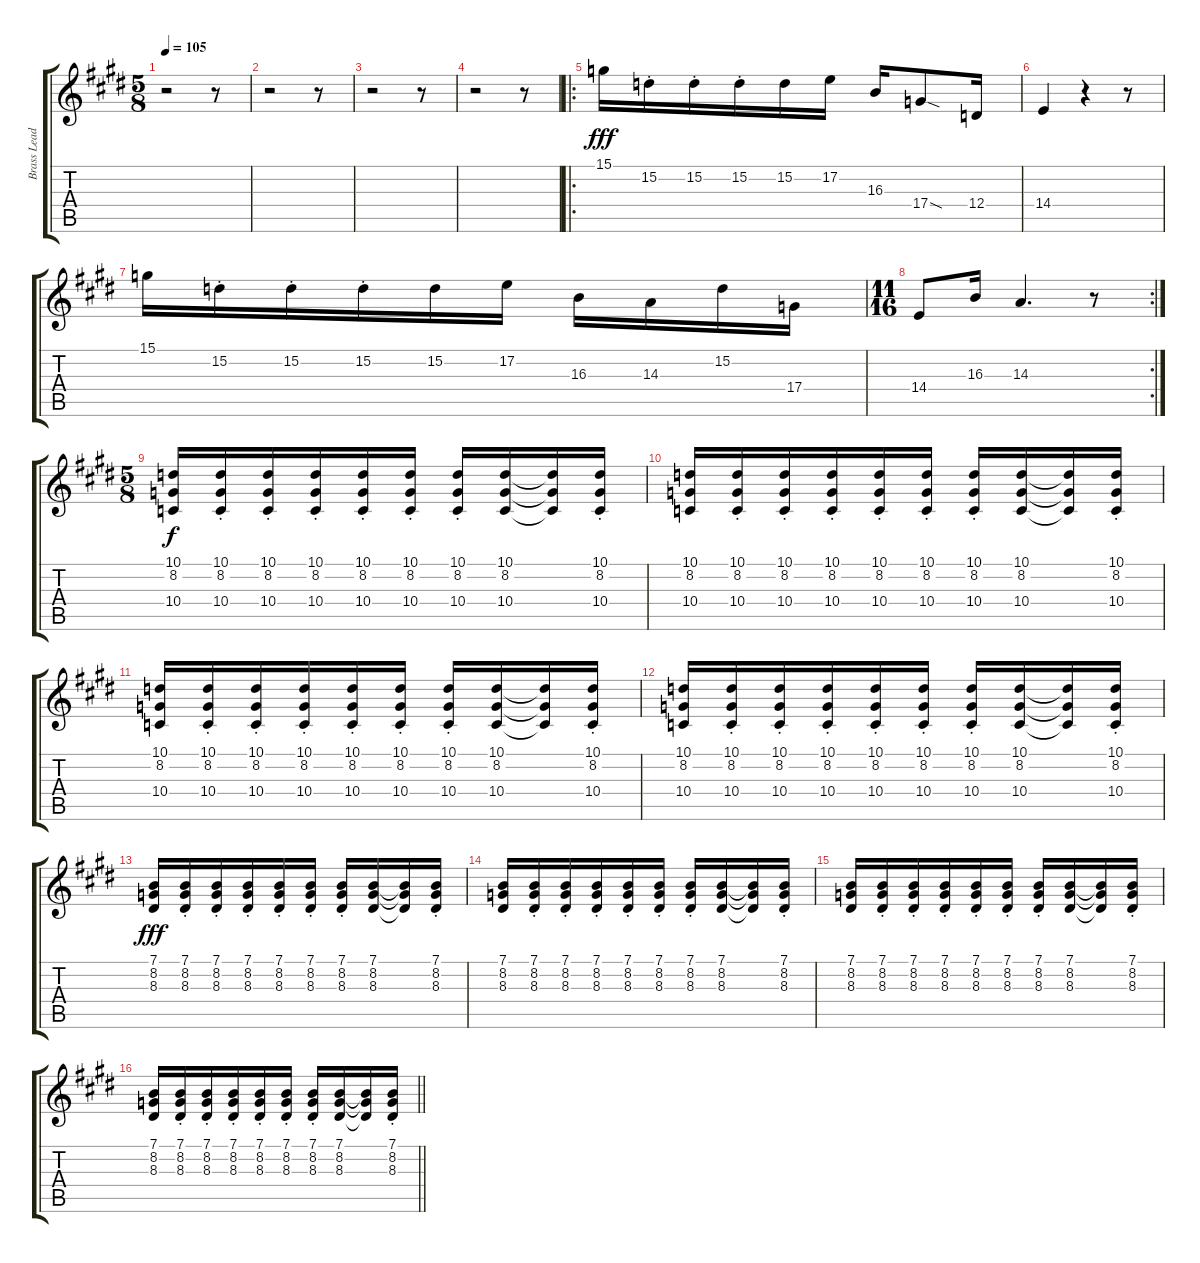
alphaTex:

\track ("Brass Lead" "Brass Lead") {instrument altosax}
\staff {score tabs}
\tuning (E4 B3 G3 D3 A2 E2) {hide}
\ts (5 8)
\tempo 105
\clef g2
\ks e
r.2{dy fff} r.8 |
\ks c#minor
r.2 r.8 |
r.2 r.8 |
r.2 r.8 |
\ro
\ks e
15.1.16 15.2{st}.16 15.2{st}.16 15.2{st}.16 15.2.16 17.2.16 16.3.16 17.4{sod}.8 12.4.16 |
\ks c#minor
14.4.4 r.4 r.8 |
15.1.16 15.2{st}.16 15.2{st}.16 15.2{st}.16 15.2.16 17.2.16 16.3.16 14.3.16 15.2.16 17.4.16 |
\rc 2
\ts (11 16)
14.4.8 16.3.16 14.3.4{d} r.8 |
\ts (5 8)
\ks e
(10.1 8.2 10.4).16{dy f} (10.1{st} 8.2{st} 10.4{st}).16 (10.1{st} 8.2{st} 10.4{st}).16 (10.1{st} 8.2{st} 10.4{st}).16 (10.1{st} 8.2{st} 10.4{st}).16 (10.1{st} 8.2{st} 10.4{st}).16 (10.1{st} 8.2{st} 10.4{st}).16 (10.1 8.2 10.4).16 (10.1{t} 8.2{t} 10.4{t}).16 (10.1{st} 8.2{st} 10.4{st}).16 |
\ks c#minor
(10.1 8.2 10.4).16 (10.1{st} 8.2{st} 10.4{st}).16 (10.1{st} 8.2{st} 10.4{st}).16 (10.1{st} 8.2{st} 10.4{st}).16 (10.1{st} 8.2{st} 10.4{st}).16 (10.1{st} 8.2{st} 10.4{st}).16 (10.1{st} 8.2{st} 10.4{st}).16 (10.1 8.2 10.4).16 (10.1{t} 8.2{t} 10.4{t}).16 (10.1{st} 8.2{st} 10.4{st}).16 |
(10.1 8.2 10.4).16 (10.1{st} 8.2{st} 10.4{st}).16 (10.1{st} 8.2{st} 10.4{st}).16 (10.1{st} 8.2{st} 10.4{st}).16 (10.1{st} 8.2{st} 10.4{st}).16 (10.1{st} 8.2{st} 10.4{st}).16 (10.1{st} 8.2{st} 10.4{st}).16 (10.1 8.2 10.4).16 (10.1{t} 8.2{t} 10.4{t}).16 (10.1{st} 8.2{st} 10.4{st}).16 |
(10.1 8.2 10.4).16 (10.1{st} 8.2{st} 10.4{st}).16 (10.1{st} 8.2{st} 10.4{st}).16 (10.1{st} 8.2{st} 10.4{st}).16 (10.1{st} 8.2{st} 10.4{st}).16 (10.1{st} 8.2{st} 10.4{st}).16 (10.1{st} 8.2{st} 10.4{st}).16 (10.1 8.2 10.4).16 (10.1{t} 8.2{t} 10.4{t}).16 (10.1{st} 8.2{st} 10.4{st}).16 |
\ks e
(7.1 8.2 8.3).16{dy fff} (7.1{st} 8.2{st} 8.3{st}).16 (7.1{st} 8.2{st} 8.3{st}).16 (7.1{st} 8.2{st} 8.3{st}).16 (7.1{st} 8.2{st} 8.3{st}).16 (7.1{st} 8.2{st} 8.3{st}).16 (7.1{st} 8.2{st} 8.3{st}).16 (7.1 8.2 8.3).16 (7.1{t} 8.2{t} 8.3{t}).16 (7.1{st} 8.2{st} 8.3{st}).16 |
\ks c#minor
(7.1 8.2 8.3).16 (7.1{st} 8.2{st} 8.3{st}).16 (7.1{st} 8.2{st} 8.3{st}).16 (7.1{st} 8.2{st} 8.3{st}).16 (7.1{st} 8.2{st} 8.3{st}).16 (7.1{st} 8.2{st} 8.3{st}).16 (7.1{st} 8.2{st} 8.3{st}).16 (7.1 8.2 8.3).16 (7.1{t} 8.2{t} 8.3{t}).16 (7.1{st} 8.2{st} 8.3{st}).16 |
(7.1 8.2 8.3).16 (7.1{st} 8.2{st} 8.3{st}).16 (7.1{st} 8.2{st} 8.3{st}).16 (7.1{st} 8.2{st} 8.3{st}).16 (7.1{st} 8.2{st} 8.3{st}).16 (7.1{st} 8.2{st} 8.3{st}).16 (7.1{st} 8.2{st} 8.3{st}).16 (7.1 8.2 8.3).16 (7.1{t} 8.2{t} 8.3{t}).16 (7.1{st} 8.2{st} 8.3{st}).16 |
\barLineRight lightlight
(7.1 8.2 8.3).16 (7.1{st} 8.2{st} 8.3{st}).16 (7.1{st} 8.2{st} 8.3{st}).16 (7.1{st} 8.2{st} 8.3{st}).16 (7.1{st} 8.2{st} 8.3{st}).16 (7.1{st} 8.2{st} 8.3{st}).16 (7.1{st} 8.2{st} 8.3{st}).16 (7.1 8.2 8.3).16 (7.1{t} 8.2{t} 8.3{t}).16 (7.1{st} 8.2{st} 8.3{st}).16
